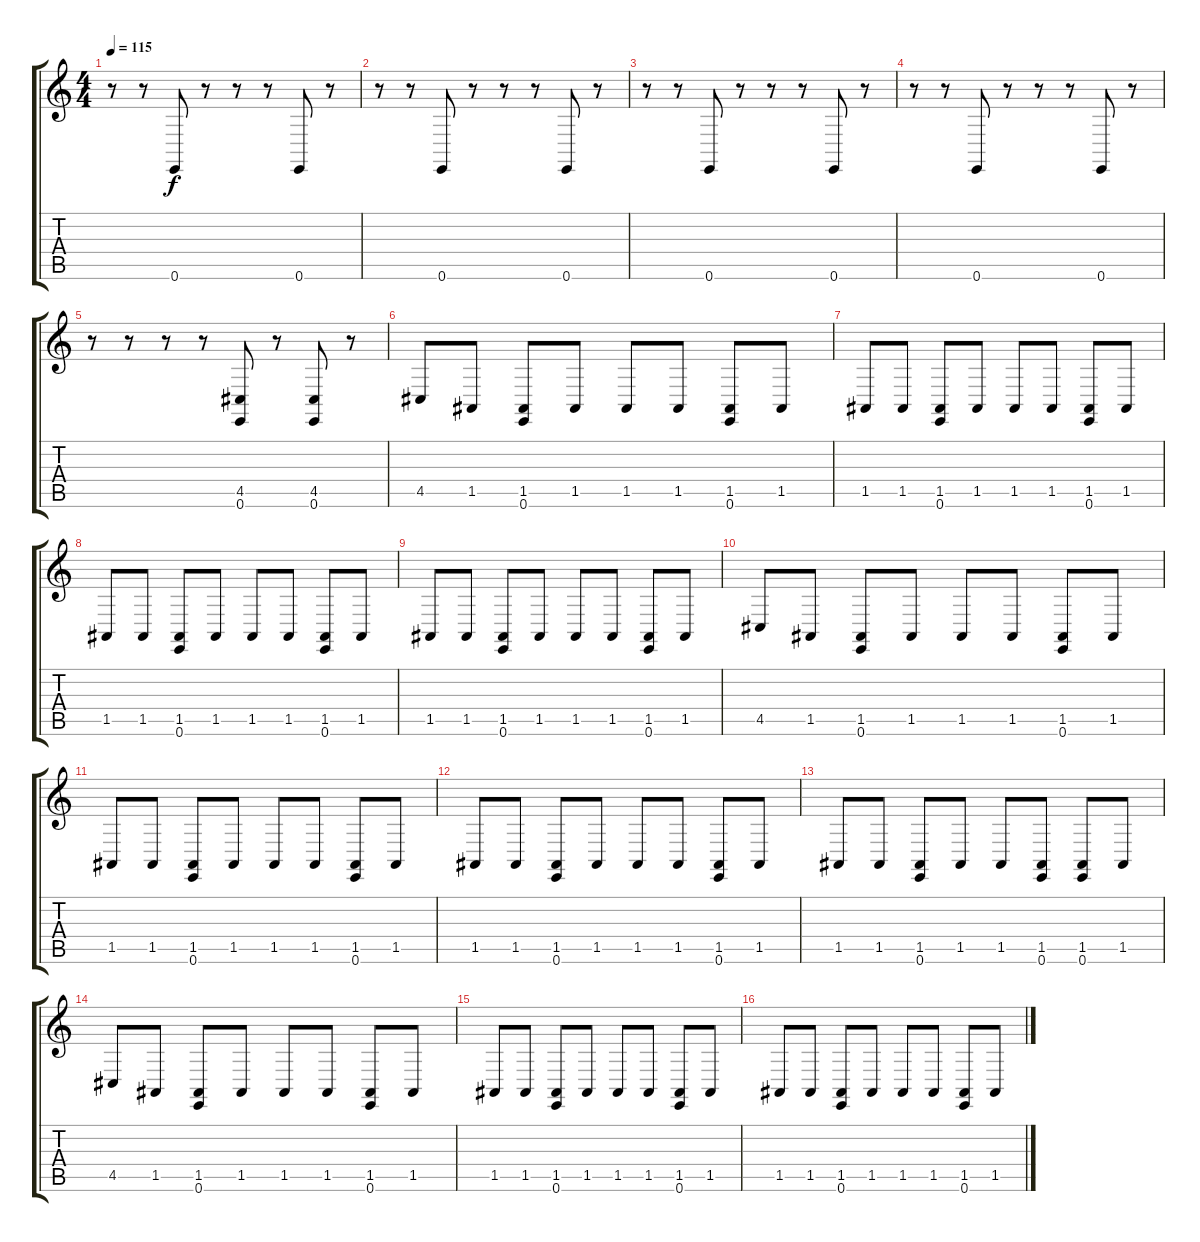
\track "" {instrument drawbarorgan}
\staff {score tabs}
\tuning (E4 B3 G3 D3 A2 E2) {hide}
\ts (4 4)
\tempo 115
\clef g2
\ks c
r.8{dy f} r.8 0.6.8 r.8 r.8 r.8 0.6.8 r.8 |
r.8 r.8 0.6.8 r.8 r.8 r.8 0.6.8 r.8 |
r.8 r.8 0.6.8 r.8 r.8 r.8 0.6.8 r.8 |
r.8 r.8 0.6.8 r.8 r.8 r.8 0.6.8 r.8 |
r.8 r.8 r.8 r.8 (4.5 0.6).8 r.8 (4.5 0.6).8 r.8 |
4.5.8 1.5.8 (1.5 0.6).8 1.5.8 1.5.8 1.5.8 (1.5 0.6).8 1.5.8 |
1.5.8 1.5.8 (1.5 0.6).8 1.5.8 1.5.8 1.5.8 (1.5 0.6).8 1.5.8 |
1.5.8 1.5.8 (1.5 0.6).8 1.5.8 1.5.8 1.5.8 (1.5 0.6).8 1.5.8 |
1.5.8 1.5.8 (1.5 0.6).8 1.5.8 1.5.8 1.5.8 (1.5 0.6).8 1.5.8 |
4.5.8 1.5.8 (1.5 0.6).8 1.5.8 1.5.8 1.5.8 (1.5 0.6).8 1.5.8 |
1.5.8 1.5.8 (1.5 0.6).8 1.5.8 1.5.8 1.5.8 (1.5 0.6).8 1.5.8 |
1.5.8 1.5.8 (1.5 0.6).8 1.5.8 1.5.8 1.5.8 (1.5 0.6).8 1.5.8 |
1.5.8 1.5.8 (1.5 0.6).8 1.5.8 1.5.8 (1.5 0.6).8 (1.5 0.6).8 1.5.8 |
4.5.8 1.5.8 (1.5 0.6).8 1.5.8 1.5.8 1.5.8 (1.5 0.6).8 1.5.8 |
1.5.8 1.5.8 (1.5 0.6).8 1.5.8 1.5.8 1.5.8 (1.5 0.6).8 1.5.8 |
1.5.8 1.5.8 (1.5 0.6).8 1.5.8 1.5.8 1.5.8 (1.5 0.6).8 1.5.8
